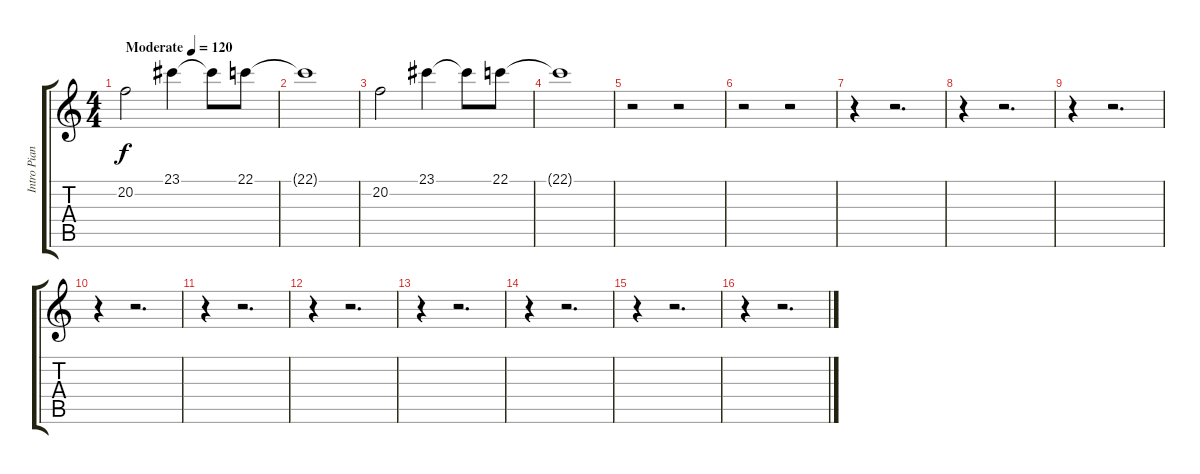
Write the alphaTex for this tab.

\track ("Intro Piano" "Intro Pian") {instrument electricgrandpiano}
\staff {score tabs}
\tuning (D4 A3 F3 C3 G2 C2) {hide}
\ts (4 4)
\tempo (120 "Moderate")
\clef g2
\ks c
20.2.2{dy f instrument electricgrandpiano} 23.1.4 23.1{t}.8 22.1.8 |
22.1{t}.1 |
20.2.2 23.1.4 23.1{t}.8 22.1.8 |
22.1{t}.1 |
r.2 r.2 |
r.2 r.2 |
r.4 r.2{d} |
r.4 r.2{d} |
r.4 r.2{d} |
r.4 r.2{d} |
r.4 r.2{d} |
r.4 r.2{d} |
r.4 r.2{d} |
r.4 r.2{d} |
r.4 r.2{d} |
r.4 r.2{d}
